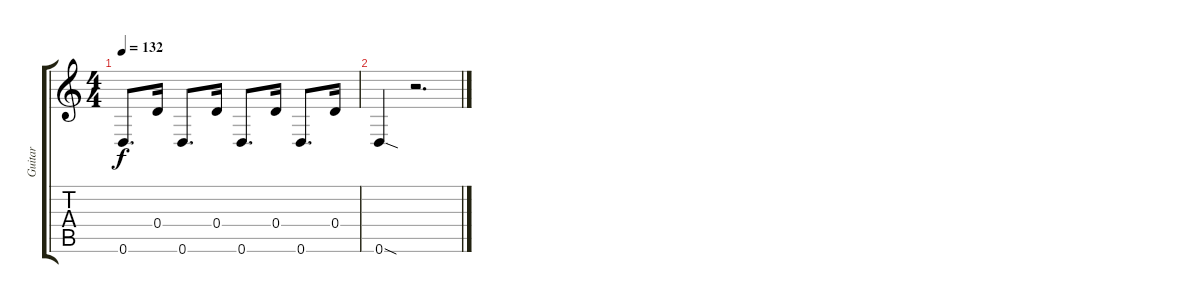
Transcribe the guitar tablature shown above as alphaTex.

\track ("Guitar" "Guitar") {instrument distortionguitar}
\staff {score tabs}
\tuning (E4 B3 G3 D3 A2 D2) {hide}
\ts (4 4)
\tempo 132
\clef g2
\ks c
0.6.8{d dy f} 0.4.16 0.6.8{d} 0.4.16 0.6.8{d} 0.4.16 0.6.8{d} 0.4.16 |
0.6{sod}.4 r.2{d}
